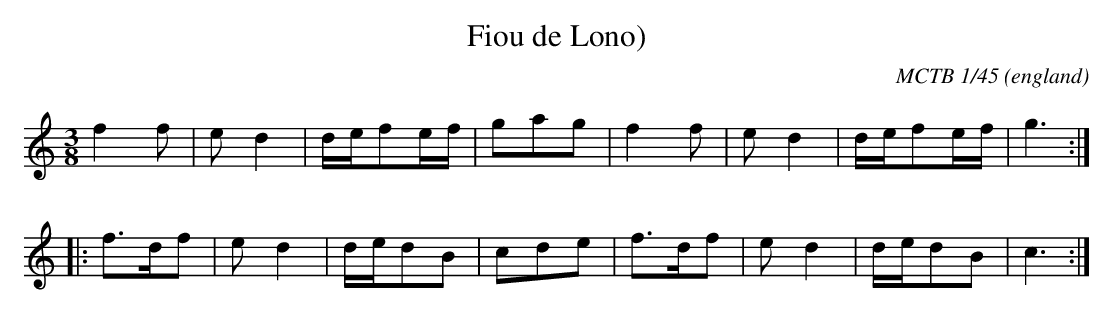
X:1
T:Fiou de Lono)
O:england
C:MCTB 1/45
M:3/8
L:1/8
K:C
f2f|ed2|d/e/fe/f/|gag|\
f2f|ed2|d/e/fe/f/|g3:|
|:f>df|ed2|d/e/dB|cde|\
f>df|ed2|d/e/dB|c3:|
